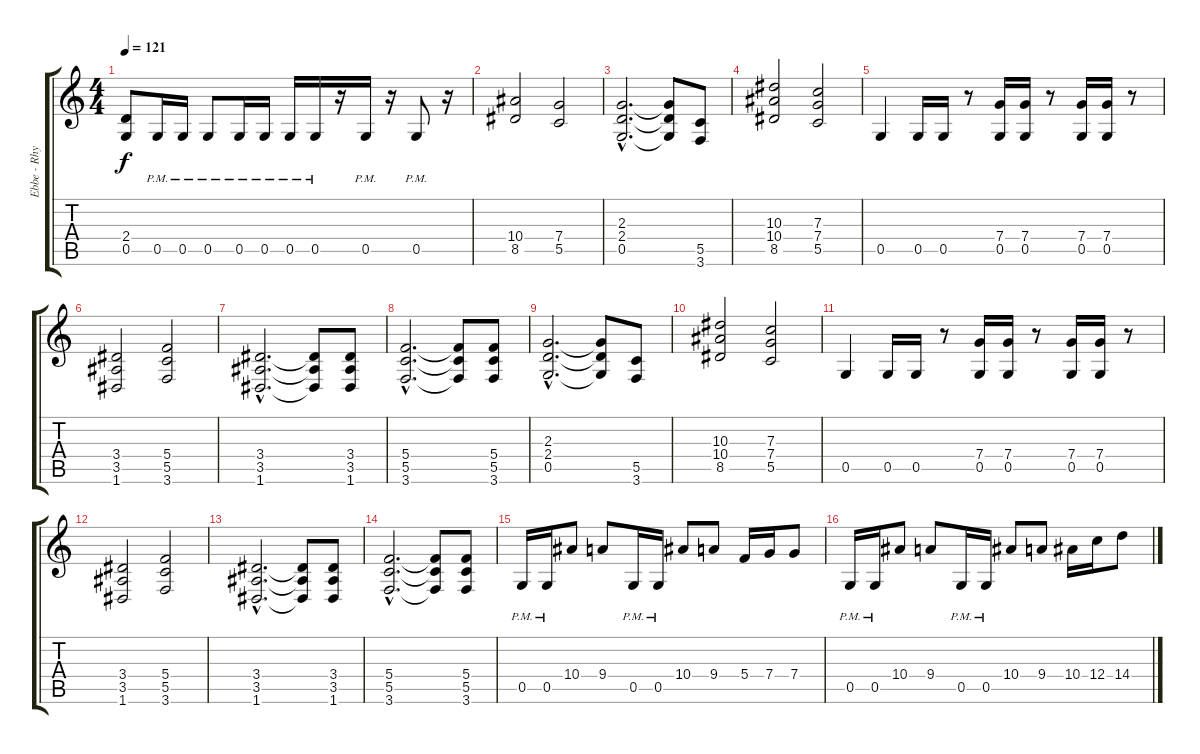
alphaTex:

\track ("Ebbe - Rhytm/Lead" "Ebbe - Rhy") {instrument overdrivenguitar}
\staff {score tabs}
\tuning (D4 A3 F3 C3 G2 D2) {hide}
\ts (4 4)
\tempo 121
\clef g2
\ks c
(2.4 0.5).8{dy f} 0.5{pm}.16 0.5{pm}.16 0.5{pm}.8 0.5{pm}.16 0.5{pm}.16 0.5{pm}.16 0.5{pm}.16 r.16 0.5{pm}.16 r.16 0.5{pm}.8 r.16 |
(10.4 8.5).2 (7.4 5.5).2 |
(2.3{hac} 2.4{hac} 0.5{hac}).2{d} (2.3{t} 2.4{t} 0.5{t}).8 (5.5 3.6).8 |
(10.3 10.4 8.5).2 (7.3 7.4 5.5).2 |
0.5.4 0.5.16 0.5.16 r.8 (7.4 0.5).16 (7.4 0.5).16 r.8 (7.4 0.5).16 (7.4 0.5).16 r.8 |
(3.4 3.5 1.6).2 (5.4 5.5 3.6).2 |
(3.4{hac} 3.5{hac} 1.6{hac}).2{d} (3.4{t} 3.5{t} 1.6{t}).8 (3.4 3.5 1.6).8 |
(5.4{hac} 5.5{hac} 3.6{hac}).2{d} (5.4{t} 5.5{t} 3.6{t}).8 (5.4 5.5 3.6).8 |
(2.3{hac} 2.4{hac} 0.5{hac}).2{d} (2.3{t} 2.4{t} 0.5{t}).8 (5.5 3.6).8 |
(10.3 10.4 8.5).2 (7.3 7.4 5.5).2 |
0.5.4 0.5.16 0.5.16 r.8 (7.4 0.5).16 (7.4 0.5).16 r.8 (7.4 0.5).16 (7.4 0.5).16 r.8 |
(3.4 3.5 1.6).2 (5.4 5.5 3.6).2 |
(3.4{hac} 3.5{hac} 1.6{hac}).2{d} (3.4{t} 3.5{t} 1.6{t}).8 (3.4 3.5 1.6).8 |
(5.4{hac} 5.5{hac} 3.6{hac}).2{d} (5.4{t} 5.5{t} 3.6{t}).8 (5.4 5.5 3.6).8 |
0.5{pm}.16 0.5{pm}.16 10.4.8 9.4.8 0.5{pm}.16 0.5{pm}.16 10.4.8 9.4.8 5.4.16 7.4.16 7.4.8 |
0.5{pm}.16 0.5{pm}.16 10.4.8 9.4.8 0.5{pm}.16 0.5{pm}.16 10.4.8 9.4.8 10.4.16 12.4.16 14.4.8
